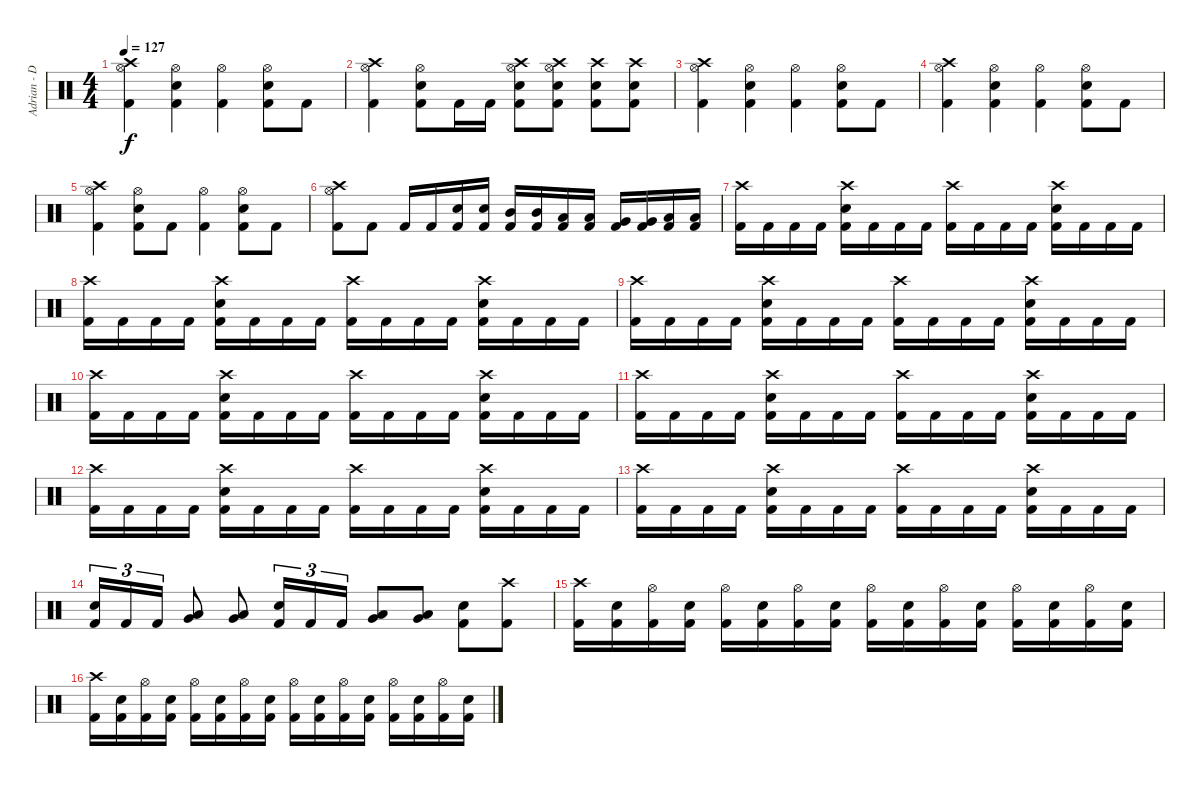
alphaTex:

\track ("Adrian - Drums" "Adrian - D") {instrument percussion}
\staff {score}
\articulation defaults
\ts (4 4)
\tempo 127
\clef neutral
\ks c
("Crash high (hit)" "Hi-Hat (open)" "Kick (hit) 2").4{dy f} ("Hi-Hat (open)" "Electric Snare (hit)" "Kick (hit) 2").4 ("Hi-Hat (open)" "Kick (hit) 2").4 ("Hi-Hat (open)" "Electric Snare (hit)" "Kick (hit) 2").8 "Kick (hit) 2".8 |
("Crash high (hit)" "Hi-Hat (open)" "Kick (hit) 2").4 ("Hi-Hat (open)" "Electric Snare (hit)" "Kick (hit) 2").8 "Kick (hit) 2".16 "Kick (hit) 2".16 ("Crash high (hit)" "Hi-Hat (open)" "Electric Snare (hit)" "Kick (hit) 2").8 ("Crash high (hit)" "Hi-Hat (open)" "Electric Snare (hit)" "Kick (hit) 2").8 ("Crash high (hit)" "Electric Snare (hit)" "Kick (hit) 2").8 ("Crash high (hit)" "Electric Snare (hit)" "Kick (hit) 2").8 |
("Crash high (hit)" "Hi-Hat (open)" "Kick (hit) 2").4 ("Hi-Hat (open)" "Electric Snare (hit)" "Kick (hit) 2").4 ("Hi-Hat (open)" "Kick (hit) 2").4 ("Hi-Hat (open)" "Electric Snare (hit)" "Kick (hit) 2").8 "Kick (hit) 2".8 |
("Crash high (hit)" "Hi-Hat (open)" "Kick (hit) 2").4 ("Hi-Hat (open)" "Electric Snare (hit)" "Kick (hit) 2").4 ("Hi-Hat (open)" "Kick (hit) 2").4 ("Hi-Hat (open)" "Electric Snare (hit)" "Kick (hit) 2").8 "Kick (hit) 2".8 |
("Crash high (hit)" "Hi-Hat (open)" "Kick (hit) 2").4 ("Hi-Hat (open)" "Electric Snare (hit)" "Kick (hit) 2").8 "Kick (hit) 2".8 ("Hi-Hat (open)" "Kick (hit) 2").4 ("Hi-Hat (open)" "Electric Snare (hit)" "Kick (hit) 2").8 "Kick (hit) 2".8 |
("Crash high (hit)" "Hi-Hat (open)" "Kick (hit) 2").8 "Kick (hit) 2".8 "Kick (hit) 2".16 "Kick (hit) 2".16 ("Electric Snare (hit)" "Kick (hit) 2").16 ("Electric Snare (hit)" "Kick (hit) 2").16 ("Mid Tom (hit)" "Kick (hit) 2").16 ("Mid Tom (hit)" "Kick (hit) 2").16 ("Low Tom (hit)" "Kick (hit) 2").16 ("Low Tom (hit)" "Kick (hit) 2").16 ("Very Low Tom (hit)" "Kick (hit) 2").16 ("Very Low Tom (hit)" "Kick (hit) 2").16 ("Low Floor Tom (hit)" "Kick (hit) 2").16 ("Low Floor Tom (hit)" "Kick (hit) 2").16 |
("Crash high (hit)" "Kick (hit) 2").16 "Kick (hit) 2".16 "Kick (hit) 2".16 "Kick (hit) 2".16 ("Crash high (hit)" "Electric Snare (hit)" "Kick (hit) 2").16 "Kick (hit) 2".16 "Kick (hit) 2".16 "Kick (hit) 2".16 ("Crash high (hit)" "Kick (hit) 2").16 "Kick (hit) 2".16 "Kick (hit) 2".16 "Kick (hit) 2".16 ("Crash high (hit)" "Electric Snare (hit)" "Kick (hit) 2").16 "Kick (hit) 2".16 "Kick (hit) 2".16 "Kick (hit) 2".16 |
("Crash high (hit)" "Kick (hit) 2").16 "Kick (hit) 2".16 "Kick (hit) 2".16 "Kick (hit) 2".16 ("Crash high (hit)" "Electric Snare (hit)" "Kick (hit) 2").16 "Kick (hit) 2".16 "Kick (hit) 2".16 "Kick (hit) 2".16 ("Crash high (hit)" "Kick (hit) 2").16 "Kick (hit) 2".16 "Kick (hit) 2".16 "Kick (hit) 2".16 ("Crash high (hit)" "Electric Snare (hit)" "Kick (hit) 2").16 "Kick (hit) 2".16 "Kick (hit) 2".16 "Kick (hit) 2".16 |
("Crash high (hit)" "Kick (hit) 2").16 "Kick (hit) 2".16 "Kick (hit) 2".16 "Kick (hit) 2".16 ("Crash high (hit)" "Electric Snare (hit)" "Kick (hit) 2").16 "Kick (hit) 2".16 "Kick (hit) 2".16 "Kick (hit) 2".16 ("Crash high (hit)" "Kick (hit) 2").16 "Kick (hit) 2".16 "Kick (hit) 2".16 "Kick (hit) 2".16 ("Crash high (hit)" "Electric Snare (hit)" "Kick (hit) 2").16 "Kick (hit) 2".16 "Kick (hit) 2".16 "Kick (hit) 2".16 |
("Crash high (hit)" "Kick (hit) 2").16 "Kick (hit) 2".16 "Kick (hit) 2".16 "Kick (hit) 2".16 ("Crash high (hit)" "Electric Snare (hit)" "Kick (hit) 2").16 "Kick (hit) 2".16 "Kick (hit) 2".16 "Kick (hit) 2".16 ("Crash high (hit)" "Kick (hit) 2").16 "Kick (hit) 2".16 "Kick (hit) 2".16 "Kick (hit) 2".16 ("Crash high (hit)" "Electric Snare (hit)" "Kick (hit) 2").16 "Kick (hit) 2".16 "Kick (hit) 2".16 "Kick (hit) 2".16 |
("Crash high (hit)" "Kick (hit) 2").16 "Kick (hit) 2".16 "Kick (hit) 2".16 "Kick (hit) 2".16 ("Crash high (hit)" "Electric Snare (hit)" "Kick (hit) 2").16 "Kick (hit) 2".16 "Kick (hit) 2".16 "Kick (hit) 2".16 ("Crash high (hit)" "Kick (hit) 2").16 "Kick (hit) 2".16 "Kick (hit) 2".16 "Kick (hit) 2".16 ("Crash high (hit)" "Electric Snare (hit)" "Kick (hit) 2").16 "Kick (hit) 2".16 "Kick (hit) 2".16 "Kick (hit) 2".16 |
("Crash high (hit)" "Kick (hit) 2").16 "Kick (hit) 2".16 "Kick (hit) 2".16 "Kick (hit) 2".16 ("Crash high (hit)" "Electric Snare (hit)" "Kick (hit) 2").16 "Kick (hit) 2".16 "Kick (hit) 2".16 "Kick (hit) 2".16 ("Crash high (hit)" "Kick (hit) 2").16 "Kick (hit) 2".16 "Kick (hit) 2".16 "Kick (hit) 2".16 ("Crash high (hit)" "Electric Snare (hit)" "Kick (hit) 2").16 "Kick (hit) 2".16 "Kick (hit) 2".16 "Kick (hit) 2".16 |
("Crash high (hit)" "Kick (hit) 2").16 "Kick (hit) 2".16 "Kick (hit) 2".16 "Kick (hit) 2".16 ("Crash high (hit)" "Electric Snare (hit)" "Kick (hit) 2").16 "Kick (hit) 2".16 "Kick (hit) 2".16 "Kick (hit) 2".16 ("Crash high (hit)" "Kick (hit) 2").16 "Kick (hit) 2".16 "Kick (hit) 2".16 "Kick (hit) 2".16 ("Crash high (hit)" "Electric Snare (hit)" "Kick (hit) 2").16 "Kick (hit) 2".16 "Kick (hit) 2".16 "Kick (hit) 2".16 |
("Electric Snare (hit)" "Kick (hit) 2").16{tu (3 2)} "Kick (hit) 2".16{tu (3 2)} "Kick (hit) 2".16{tu (3 2)} ("Very Low Tom (hit)" "Low Tom (hit)").8 ("Very Low Tom (hit)" "Low Tom (hit)").8 ("Electric Snare (hit)" "Kick (hit) 2").16{tu (3 2)} "Kick (hit) 2".16{tu (3 2)} "Kick (hit) 2".16{tu (3 2)} ("Very Low Tom (hit)" "Low Tom (hit)").8 ("Very Low Tom (hit)" "Low Tom (hit)").8 ("Electric Snare (hit)" "Kick (hit) 2").8 ("Crash high (hit)" "Kick (hit) 2").8 |
("Crash high (hit)" "Kick (hit) 2").16 ("Electric Snare (hit)" "Kick (hit) 2").16 ("Hi-Hat (open)" "Kick (hit) 2").16 ("Electric Snare (hit)" "Kick (hit) 2").16 ("Hi-Hat (open)" "Kick (hit) 2").16 ("Electric Snare (hit)" "Kick (hit) 2").16 ("Hi-Hat (open)" "Kick (hit) 2").16 ("Electric Snare (hit)" "Kick (hit) 2").16 ("Hi-Hat (open)" "Kick (hit) 2").16 ("Electric Snare (hit)" "Kick (hit) 2").16 ("Hi-Hat (open)" "Kick (hit) 2").16 ("Electric Snare (hit)" "Kick (hit) 2").16 ("Hi-Hat (open)" "Kick (hit) 2").16 ("Electric Snare (hit)" "Kick (hit) 2").16 ("Hi-Hat (open)" "Kick (hit) 2").16 ("Electric Snare (hit)" "Kick (hit) 2").16 |
("Crash high (hit)" "Kick (hit) 2").16 ("Electric Snare (hit)" "Kick (hit) 2").16 ("Hi-Hat (open)" "Kick (hit) 2").16 ("Electric Snare (hit)" "Kick (hit) 2").16 ("Hi-Hat (open)" "Kick (hit) 2").16 ("Electric Snare (hit)" "Kick (hit) 2").16 ("Hi-Hat (open)" "Kick (hit) 2").16 ("Electric Snare (hit)" "Kick (hit) 2").16 ("Hi-Hat (open)" "Kick (hit) 2").16 ("Electric Snare (hit)" "Kick (hit) 2").16 ("Hi-Hat (open)" "Kick (hit) 2").16 ("Electric Snare (hit)" "Kick (hit) 2").16 ("Hi-Hat (open)" "Kick (hit) 2").16 ("Electric Snare (hit)" "Kick (hit) 2").16 ("Hi-Hat (open)" "Kick (hit) 2").16 ("Electric Snare (hit)" "Kick (hit) 2").16
